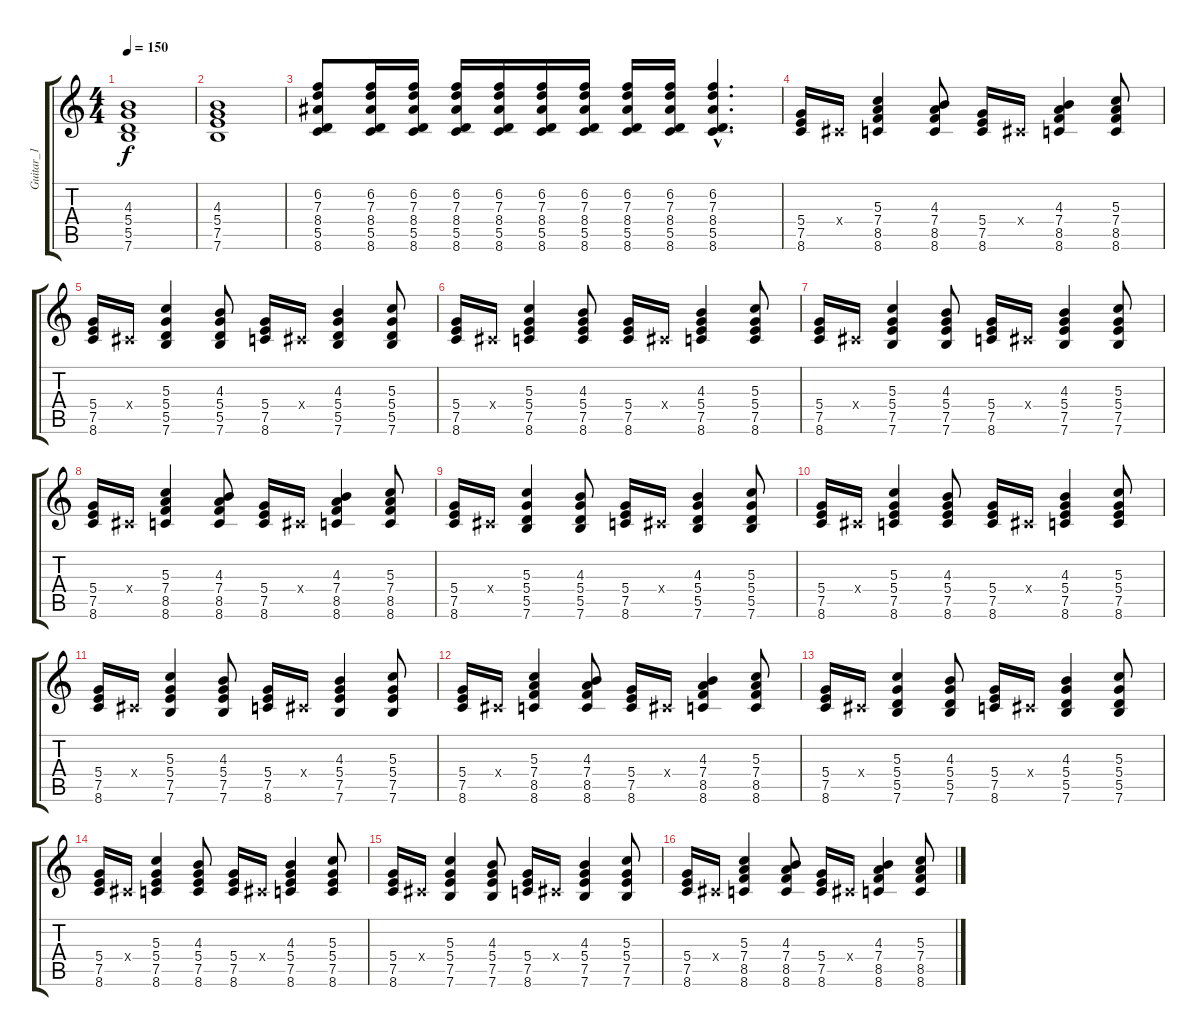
\track ("Guitar_1" "Guitar_1") {instrument distortionguitar}
\staff {score tabs}
\tuning (E4 B3 G3 D3 A2 E2) {hide}
\ts (4 4)
\tempo 150
\clef g2
\ks c
(4.3 5.4 5.5 7.6).1{dy f volume 16 instrument acousticguitarsteel} |
(4.3 5.4 7.5 7.6).1{volume 16 instrument acousticguitarsteel} |
(6.2 7.3 8.4 5.5 8.6).8{volume 13 instrument distortionguitar} (6.2 7.3 8.4 5.5 8.6).16 (6.2 7.3 8.4 5.5 8.6).16 (6.2 7.3 8.4 5.5 8.6).16 (6.2 7.3 8.4 5.5 8.6).16 (6.2 7.3 8.4 5.5 8.6).16 (6.2 7.3 8.4 5.5 8.6).16 (6.2 7.3 8.4 5.5 8.6).16 (6.2 7.3 8.4 5.5 8.6).16 (6.2{hac} 7.3{hac} 8.4{hac} 5.5{hac} 8.6{hac}).4{d} |
(5.4 7.5 8.6).16 -1.4{x}.16 (5.3 7.4 8.5 8.6).4 (4.3 7.4 8.5 8.6).8 (5.4 7.5 8.6).16 -1.4{x}.16 (4.3 7.4 8.5 8.6).4 (5.3 7.4 8.5 8.6).8 |
(5.4 7.5 8.6).16 -1.4{x}.16 (5.3 5.4 5.5 7.6).4 (4.3 5.4 5.5 7.6).8 (5.4 7.5 8.6).16 -1.4{x}.16 (4.3 5.4 5.5 7.6).4 (5.3 5.4 5.5 7.6).8 |
(5.4 7.5 8.6).16 -1.4{x}.16 (5.3 5.4 7.5 8.6).4 (4.3 5.4 7.5 8.6).8 (5.4 7.5 8.6).16 -1.4{x}.16 (4.3 5.4 7.5 8.6).4 (5.3 5.4 7.5 8.6).8 |
(5.4 7.5 8.6).16 -1.4{x}.16 (5.3 5.4 7.5 7.6).4 (4.3 5.4 7.5 7.6).8 (5.4 7.5 8.6).16 -1.4{x}.16 (4.3 5.4 7.5 7.6).4 (5.3 5.4 7.5 7.6).8 |
(5.4 7.5 8.6).16 -1.4{x}.16 (5.3 7.4 8.5 8.6).4 (4.3 7.4 8.5 8.6).8 (5.4 7.5 8.6).16 -1.4{x}.16 (4.3 7.4 8.5 8.6).4 (5.3 7.4 8.5 8.6).8 |
(5.4 7.5 8.6).16 -1.4{x}.16 (5.3 5.4 5.5 7.6).4 (4.3 5.4 5.5 7.6).8 (5.4 7.5 8.6).16 -1.4{x}.16 (4.3 5.4 5.5 7.6).4 (5.3 5.4 5.5 7.6).8 |
(5.4 7.5 8.6).16 -1.4{x}.16 (5.3 5.4 7.5 8.6).4 (4.3 5.4 7.5 8.6).8 (5.4 7.5 8.6).16 -1.4{x}.16 (4.3 5.4 7.5 8.6).4 (5.3 5.4 7.5 8.6).8 |
(5.4 7.5 8.6).16 -1.4{x}.16 (5.3 5.4 7.5 7.6).4 (4.3 5.4 7.5 7.6).8 (5.4 7.5 8.6).16 -1.4{x}.16 (4.3 5.4 7.5 7.6).4 (5.3 5.4 7.5 7.6).8 |
(5.4 7.5 8.6).16 -1.4{x}.16 (5.3 7.4 8.5 8.6).4 (4.3 7.4 8.5 8.6).8 (5.4 7.5 8.6).16 -1.4{x}.16 (4.3 7.4 8.5 8.6).4 (5.3 7.4 8.5 8.6).8 |
(5.4 7.5 8.6).16 -1.4{x}.16 (5.3 5.4 5.5 7.6).4 (4.3 5.4 5.5 7.6).8 (5.4 7.5 8.6).16 -1.4{x}.16 (4.3 5.4 5.5 7.6).4 (5.3 5.4 5.5 7.6).8 |
(5.4 7.5 8.6).16 -1.4{x}.16 (5.3 5.4 7.5 8.6).4 (4.3 5.4 7.5 8.6).8 (5.4 7.5 8.6).16 -1.4{x}.16 (4.3 5.4 7.5 8.6).4 (5.3 5.4 7.5 8.6).8 |
(5.4 7.5 8.6).16 -1.4{x}.16 (5.3 5.4 7.5 7.6).4 (4.3 5.4 7.5 7.6).8 (5.4 7.5 8.6).16 -1.4{x}.16 (4.3 5.4 7.5 7.6).4 (5.3 5.4 7.5 7.6).8 |
(5.4 7.5 8.6).16 -1.4{x}.16 (5.3 7.4 8.5 8.6).4 (4.3 7.4 8.5 8.6).8 (5.4 7.5 8.6).16 -1.4{x}.16 (4.3 7.4 8.5 8.6).4 (5.3 7.4 8.5 8.6).8
